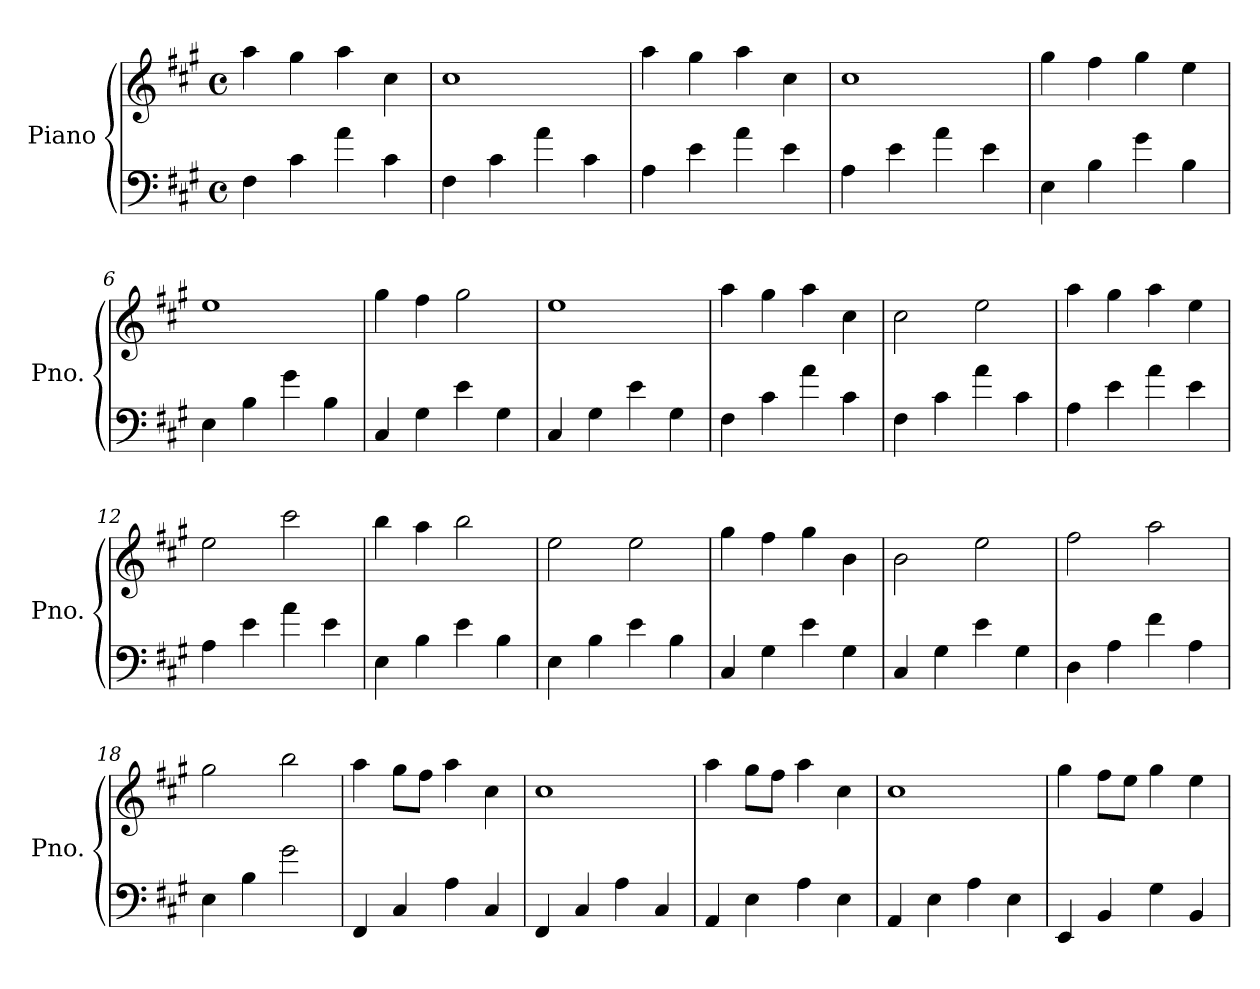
**kern	**kern
*part1	*part1
*staff2	*staff1
*I"Piano	*
*I'Pno.	*
*clefF4	*clefG2
*k[f#c#g#]	*k[f#c#g#]
*M4/4	*M4/4
*met(c)	*met(c)
*MM128	*MM128
=1	=1
4F#\	4aa\
4c#\	4gg#\
4a\	4aa\
4c#\	4cc#\
=2	=2
4F#\	1cc#
4c#\	.
4a\	.
4c#\	.
=3	=3
4A\	4aa\
4e\	4gg#\
4a\	4aa\
4e\	4cc#\
=4	=4
4A\	1cc#
4e\	.
4a\	.
4e\	.
=5	=5
4E\	4gg#\
4B\	4ff#\
4g#\	4gg#\
4B\	4ee\
=6	=6
4E\	1ee
4B\	.
4g#\	.
4B\	.
=7	=7
4C#/	4gg#\
4G#\	4ff#\
4e\	2gg#\
4G#\	.
=8	=8
4C#/	1ee
4G#\	.
4e\	.
4G#\	.
!!LO:LB:g=z
=9	=9
4F#\	4aa\
4c#\	4gg#\
4a\	4aa\
4c#\	4cc#\
=10	=10
4F#\	2cc#\
4c#\	.
4a\	2ee\
4c#\	.
=11	=11
4A\	4aa\
4e\	4gg#\
4a\	4aa\
4e\	4ee\
=12	=12
4A\	2ee\
4e\	.
4a\	2ccc#\
4e\	.
=13	=13
4E\	4bb\
4B\	4aa\
4e\	2bb\
4B\	.
=14	=14
4E\	2ee\
4B\	.
4e\	2ee\
4B\	.
=15	=15
4C#/	4gg#\
4G#\	4ff#\
4e\	4gg#\
4G#\	4b\
=16	=16
4C#/	2b\
4G#\	.
4e\	2ee\
4G#\	.
=17	=17
4D\	2ff#\
4A\	.
4f#\	2aa\
4A\	.
!!LO:LB:g=z
=18	=18
4E\	2gg#\
4B\	.
2g#\	2bb\
=19	=19
4FF#/	4aa\
4C#/	8gg#\L
.	8ff#\J
4A\	4aa\
4C#/	4cc#\
=20	=20
4FF#/	1cc#
4C#/	.
4A\	.
4C#/	.
=21	=21
4AA/	4aa\
4E\	8gg#\L
.	8ff#\J
4A\	4aa\
4E\	4cc#\
=22	=22
4AA/	1cc#
4E\	.
4A\	.
4E\	.
=23	=23
4EE/	4gg#\
4BB/	8ff#\L
.	8ee\J
4G#\	4gg#\
4BB/	4ee\
=	=
*-	*-
